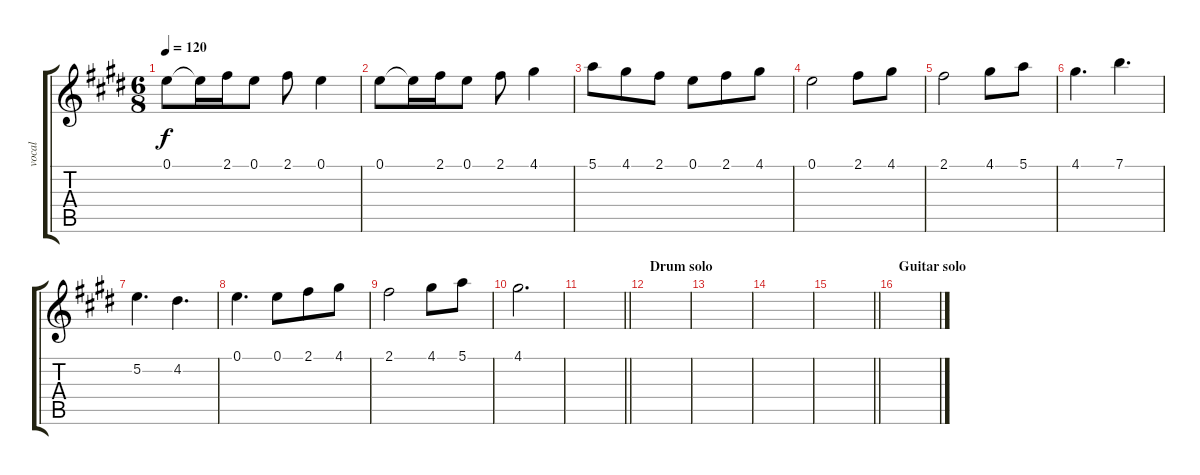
\track ("vocal" "vocal") {instrument acousticguitarsteel}
\staff {score tabs}
\tuning (E4 B3 G3 D3 A2 E2) {hide}
\ts (6 8)
\tempo 120
\clef g2
\ks e
0.1.8{dy f} 0.1{t}.16 2.1.16 0.1.8 2.1.8 0.1.4 |
0.1.8 0.1{t}.16 2.1.16 0.1.8 2.1.8 4.1.4 |
5.1.8 4.1.8 2.1.8 0.1.8 2.1.8 4.1.8 |
0.1.2 2.1.8 4.1.8 |
2.1.2 4.1.8 5.1.8 |
4.1.4{d} 7.1.4{d} |
5.2.4{d} 4.2.4{d} |
0.1.4{d} 0.1.8 2.1.8 4.1.8 |
2.1.2 4.1.8 5.1.8 |
4.1.2{d} |
\barLineRight lightlight
|
\section ("" "Drum solo")
|
|
|
\barLineRight lightlight
|
\section ("" "Guitar solo")
